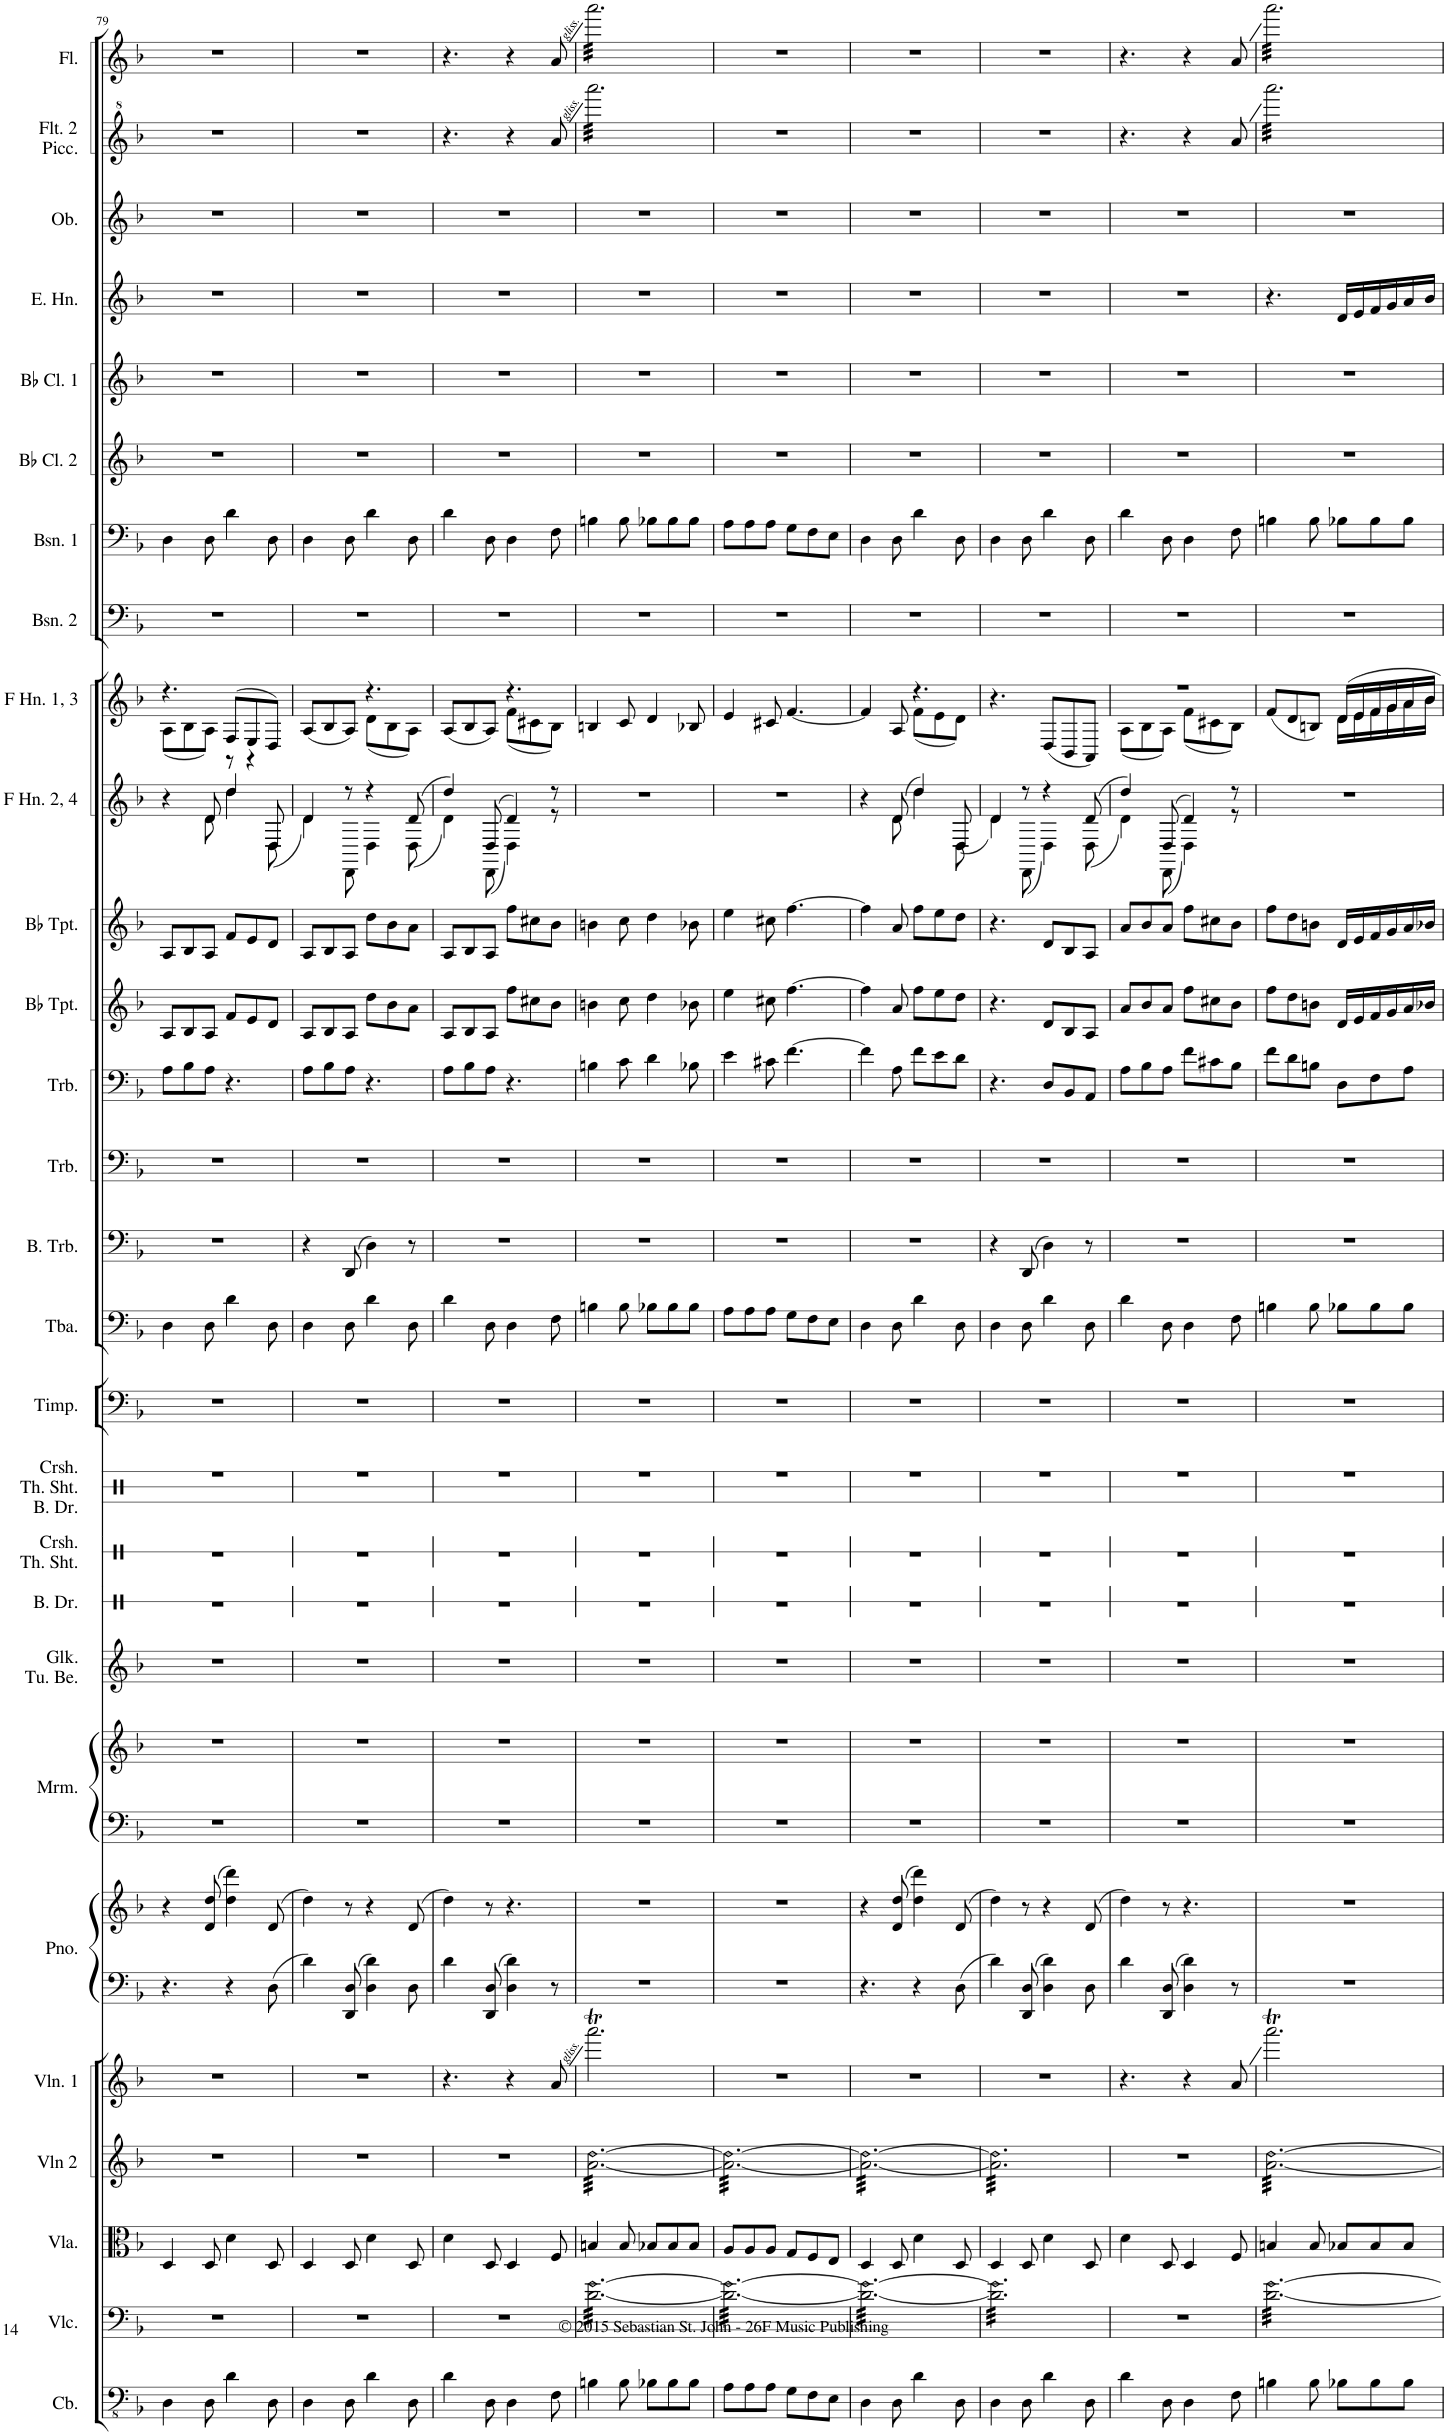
**kern	**kern	**kern	**kern	**kern	**kern	**kern	**kern	**kern	**kern	**kern	**kern	**kern	**kern	**kern	**kern	**kern	**kern	**kern	**kern	**kern	**kern	**kern	**kern	**kern	**kern	**kern	**kern	**kern	**kern
*part28	*part27	*part26	*part25	*part24	*part23	*part23	*part22	*part22	*part21	*part20	*part19	*part18	*part17	*part16	*part15	*part14	*part13	*part12	*part11	*part10	*part9	*part8	*part7	*part6	*part5	*part4	*part3	*part2	*part1
*staff30	*staff29	*staff28	*staff27	*staff26	*staff25	*staff24	*staff23	*staff22	*staff21	*staff20	*staff19	*staff18	*staff17	*staff16	*staff15	*staff14	*staff13	*staff12	*staff11	*staff10	*staff9	*staff8	*staff7	*staff6	*staff5	*staff4	*staff3	*staff2	*staff1
*I"Contrabass	*I"Violoncello	*I"Viola	*I"Violin 2	*I"Violin 1	*I"Piano	*	*I"Marimba	*	*I"Glockenspiel Tubular Bells	*I"Bass Drum	*I"Crash Thundersheet	*I"Crash Thundersheet Bass Drum	*I"Timpani	*I"Tuba	*I"Bass Trombone	*I"Trombone	*I"Trombone	*I"Bb Trumpet	*I"Trumpets in Bb	*I"Horn in F 2, 4	*I"Horn in F 1, 3	*I"Bassoon 2	*I"Bassoon 1	*I"Clarinets in Bb 2	*I"Bb Clarinet 1	*I"English Horn	*I"Oboes	*I"Flute 2 Piccolo	*I"Flutes
*I'Cb.	*I'Vlc.	*I'Vla.	*I'Vln 2	*I'Vln. 1	*I'Pno.	*	*I'Mrm.	*	*I'Glk. Tu. Be.	*I'B. Dr.	*I'Crsh. Th. Sht.	*I'Crsh. Th. Sht. B. Dr.	*I'Timp.	*I'Tba.	*I'B. Trb.	*I'Trb.	*I'Trb.	*I'Bb Tpt.	*	*	*	*I'Bsn. 2	*I'Bsn. 1	*	*I'Bb Cl. 1	*I'E. Hn.	*I'Ob.	*I'Flt. 2 Picc.	*I'Fl.
!!LO:PB:g=z
*clefFv4	*clefF4	*clefC3	*clefG2	*clefG2	*clefF4	*clefG2	*clefF4	*clefG2	*clefG2	*clefX	*clefX	*clefX	*clefF4	*clefF4	*clefF4	*clefF4	*clefF4	*clefG2	*clefG2	*clefG2	*clefG2	*clefF4	*clefF4	*clefG2	*clefG2	*clefG2	*clefG2	*clefG^2	*clefG2
*ITrd7c12	*	*	*	*	*	*	*	*	*	*	*	*	*	*	*	*	*	*ITrd1c2	*ITrd1c2	*ITrd4c7	*ITrd4c7	*	*	*ITrd1c2	*ITrd1c2	*ITrd4c7	*	*ITrd-7c-12	*
*k[b-]	*k[b-]	*k[b-]	*k[b-]	*k[b-]	*k[b-]	*k[b-]	*k[b-]	*k[b-]	*k[b-]	*k[]	*k[]	*k[]	*k[b-]	*k[b-]	*k[b-]	*k[b-]	*k[b-]	*k[b-]	*k[b-]	*k[b-]	*k[b-]	*k[b-]	*k[b-]	*k[b-]	*k[b-]	*k[b-]	*k[b-]	*k[b-]	*k[b-]
*M6/8	*M6/8	*M6/8	*M6/8	*M6/8	*M6/8	*M6/8	*M6/8	*M6/8	*M6/8	*M6/8	*M6/8	*M6/8	*M6/8	*M6/8	*M6/8	*M6/8	*M6/8	*M6/8	*M6/8	*M6/8	*M6/8	*M6/8	*M6/8	*M6/8	*M6/8	*M6/8	*M6/8	*M6/8	*M6/8
=79	=79	=79	=79	=79	=79	=79	=79	=79	=79	=79	=79	=79	=79	=79	=79	=79	=79	=79	=79	=79	=79	=79	=79	=79	=79	=79	=79	=79	=79
*	*	*	*	*	*	*	*	*	*	*	*	*	*	*	*	*	*	*	*	*^	*^	*	*	*	*	*	*	*	*
4DD\	2.r	4D/	2.r	2.r	4.r	4r	2.r	2.r	2.r	2.r	2.r	2.r	2.r	4D\	2.r	2.r	8A\L	8A/L	8A/L	4r	4ryy	4.r	(8A\L	2.r	4D\	2.r	2.r	2.r	2.r	2.r	2.r
.	.	.	.	.	.	.	.	.	.	.	.	.	.	.	.	.	8B-\	8B-/	8B-/	.	.	.	8B-\	.	.	.	.	.	.	.	.
8DD\	.	8D/	.	.	.	(8d/ 8dd/	.	.	.	.	.	.	.	8D\	.	.	8A\J	8A/J	8A/J	8d/	8d\	.	8A\J)	.	8D\	.	.	.	.	.	.
4D\	.	4d\	.	.	4r	4dd\ 4ddd\)	.	.	.	.	.	.	.	4d\	.	.	4.r	8f/L	8f/L	4dd/	4dd\	(8F/L	8r	.	4d\	.	.	.	.	.	.
.	.	.	.	.	.	.	.	.	.	.	.	.	.	.	.	.	.	8e/	8e/	.	.	8E/	4r	.	.	.	.	.	.	.	.
8DD\	.	8D/	.	.	8D\	(8d/	.	.	.	.	.	.	.	8D\	.	.	.	8d/J	8d/J	8D/	(8D\	8D/J)	.	.	8D\	.	.	.	.	.	.
=80	=80	=80	=80	=80	=80	=80	=80	=80	=80	=80	=80	=80	=80	=80	=80	=80	=80	=80	=80	=80	=80	=80	=80	=80	=80	=80	=80	=80	=80	=80	=80
4DD\	2.r	4D/	2.r	2.r	4d\	4dd\)	2.r	2.r	2.r	2.r	2.r	2.r	2.r	4D\	4r	2.r	8A\L	8A/L	8A/L	4d/	4d\)	(8A/L	4.ryy	2.r	4D\	2.r	2.r	2.r	2.r	2.r	2.r
.	.	.	.	.	.	.	.	.	.	.	.	.	.	.	.	.	8B-\	8B-/	8B-/	.	.	8B-/	.	.	.	.	.	.	.	.	.
8DD\	.	8D/	.	.	8DD/ 8D/	8r	.	.	.	.	.	.	.	8D\	(8DD/	.	8A\J	8A/J	8A/J	8r	8DD\	8A/J)	.	.	8D\	.	.	.	.	.	.
4D\	.	4d\	.	.	4D\ 4d\	4r	.	.	.	.	.	.	.	4d\	4D\)	.	4.r	8dd\L	8dd\L	4r	4D\	4.r	(8d\L	.	4d\	.	.	.	.	.	.
.	.	.	.	.	.	.	.	.	.	.	.	.	.	.	.	.	.	8b-\	8b-\	.	.	.	8B-\	.	.	.	.	.	.	.	.
8DD\	.	8D/	.	.	8D\	(8d/	.	.	.	.	.	.	.	8D\	8r	.	.	8a\J	8a\J	(8d/	(8D\	.	8A\J)	.	8D\	.	.	.	.	.	.
=81	=81	=81	=81	=81	=81	=81	=81	=81	=81	=81	=81	=81	=81	=81	=81	=81	=81	=81	=81	=81	=81	=81	=81	=81	=81	=81	=81	=81	=81	=81	=81
4D\	2.r	4d\	2.r	4.r	4d\	4dd\)	2.r	2.r	2.r	2.r	2.r	2.r	2.r	4d\	2.r	2.r	8A\L	8A/L	8A/L	4dd/)	4d\)	(8A/L	4.ryy	2.r	4d\	2.r	2.r	2.r	2.r	4.r	4.r
.	.	.	.	.	.	.	.	.	.	.	.	.	.	.	.	.	8B-\	8B-/	8B-/	.	.	8B-/	.	.	.	.	.	.	.	.	.
8DD\	.	8D/	.	.	8DD/ 8D/	8r	.	.	.	.	.	.	.	8D\	.	.	8A\J	8A/J	8A/J	(8D/	(8DD\	8A/J)	.	.	8D\	.	.	.	.	.	.
4DD\	.	4D/	.	4r	4D\ 4d\	4.r	.	.	.	.	.	.	.	4D\	.	.	4.r	8ff\L	8ff\L	4d/)	4D\)	4.r	(8f\L	.	4D\	.	.	.	.	4r	4r
.	.	.	.	.	.	.	.	.	.	.	.	.	.	.	.	.	.	8cc#X\	8cc#X\	.	.	.	8c#X\	.	.	.	.	.	.	.	.
8FF\	.	8F/	.	8a/	8r	.	.	.	.	.	.	.	.	8F\	.	.	.	8b-\J	8b-\J	8r	8r	.	8B-\J)	.	8F\	.	.	.	.	8aa/	8a/
*	*	*	*	*	*	*	*	*	*	*	*	*	*	*	*	*	*	*	*	*v	*v	*	*	*	*	*	*	*	*	*	*
*	*	*	*	*	*	*	*	*	*	*	*	*	*	*	*	*	*	*	*	*	*v	*v	*	*	*	*	*	*	*	*
=82	=82	=82	=82	=82	=82	=82	=82	=82	=82	=82	=82	=82	=82	=82	=82	=82	=82	=82	=82	=82	=82	=82	=82	=82	=82	=82	=82	=82	=82
*	*tremolo	*	*	*	*	*	*	*	*	*	*	*	*	*	*	*	*	*	*	*	*	*	*	*	*	*	*	*	*
*	*	*	*tremolo	*	*	*	*	*	*	*	*	*	*	*	*	*	*	*	*	*	*	*	*	*	*	*	*	*	*
*	*	*	*	*	*	*	*	*	*	*	*	*	*	*	*	*	*	*	*	*	*	*	*	*	*	*	*	*tremolo	*
*	*	*	*	*	*	*	*	*	*	*	*	*	*	*	*	*	*	*	*	*	*	*	*	*	*	*	*	*	*tremolo
4BBn\	[32d\ [32g\LLL	4Bn/	[32a\ [32dd\LLL	2.aaat\	2.r	2.r	2.r	2.r	2.r	2.r	2.r	2.r	2.r	4Bn\	2.r	2.r	4Bn\	4bn\	4bn\	2.r	4Bn/	2.r	4Bn\	2.r	2.r	2.r	2.r	32aaaa\LLL	32aaa\LLL
.	32d\ 32g\	.	32a\ 32dd\	.	.	.	.	.	.	.	.	.	.	.	.	.	.	.	.	.	.	.	.	.	.	.	.	32aaaa\	32aaa\
.	32d\ 32g\	.	32a\ 32dd\	.	.	.	.	.	.	.	.	.	.	.	.	.	.	.	.	.	.	.	.	.	.	.	.	32aaaa\	32aaa\
.	32d\ 32g\	.	32a\ 32dd\	.	.	.	.	.	.	.	.	.	.	.	.	.	.	.	.	.	.	.	.	.	.	.	.	32aaaa\	32aaa\
.	32d\ 32g\	.	32a\ 32dd\	.	.	.	.	.	.	.	.	.	.	.	.	.	.	.	.	.	.	.	.	.	.	.	.	32aaaa\	32aaa\
.	32d\ 32g\	.	32a\ 32dd\	.	.	.	.	.	.	.	.	.	.	.	.	.	.	.	.	.	.	.	.	.	.	.	.	32aaaa\	32aaa\
.	32d\ 32g\	.	32a\ 32dd\	.	.	.	.	.	.	.	.	.	.	.	.	.	.	.	.	.	.	.	.	.	.	.	.	32aaaa\	32aaa\
.	32d\ 32g\	.	32a\ 32dd\	.	.	.	.	.	.	.	.	.	.	.	.	.	.	.	.	.	.	.	.	.	.	.	.	32aaaa\	32aaa\
8BB\	32d\ 32g\	8B/	32a\ 32dd\	.	.	.	.	.	.	.	.	.	.	8B\	.	.	8c\	8cc\	8cc\	.	8c/	.	8B\	.	.	.	.	32aaaa\	32aaa\
.	32d\ 32g\	.	32a\ 32dd\	.	.	.	.	.	.	.	.	.	.	.	.	.	.	.	.	.	.	.	.	.	.	.	.	32aaaa\	32aaa\
.	32d\ 32g\	.	32a\ 32dd\	.	.	.	.	.	.	.	.	.	.	.	.	.	.	.	.	.	.	.	.	.	.	.	.	32aaaa\	32aaa\
.	32d\ 32g\	.	32a\ 32dd\	.	.	.	.	.	.	.	.	.	.	.	.	.	.	.	.	.	.	.	.	.	.	.	.	32aaaa\	32aaa\
8BB-X\L	32d\ 32g\	8B-X/L	32a\ 32dd\	.	.	.	.	.	.	.	.	.	.	8B-X\L	.	.	4d\	4dd\	4dd\	.	4d/	.	8B-X\L	.	.	.	.	32aaaa\	32aaa\
.	32d\ 32g\	.	32a\ 32dd\	.	.	.	.	.	.	.	.	.	.	.	.	.	.	.	.	.	.	.	.	.	.	.	.	32aaaa\	32aaa\
.	32d\ 32g\	.	32a\ 32dd\	.	.	.	.	.	.	.	.	.	.	.	.	.	.	.	.	.	.	.	.	.	.	.	.	32aaaa\	32aaa\
.	32d\ 32g\	.	32a\ 32dd\	.	.	.	.	.	.	.	.	.	.	.	.	.	.	.	.	.	.	.	.	.	.	.	.	32aaaa\	32aaa\
8BB-\	32d\ 32g\	8B-/	32a\ 32dd\	.	.	.	.	.	.	.	.	.	.	8B-\	.	.	.	.	.	.	.	.	8B-\	.	.	.	.	32aaaa\	32aaa\
.	32d\ 32g\	.	32a\ 32dd\	.	.	.	.	.	.	.	.	.	.	.	.	.	.	.	.	.	.	.	.	.	.	.	.	32aaaa\	32aaa\
.	32d\ 32g\	.	32a\ 32dd\	.	.	.	.	.	.	.	.	.	.	.	.	.	.	.	.	.	.	.	.	.	.	.	.	32aaaa\	32aaa\
.	32d\ 32g\	.	32a\ 32dd\	.	.	.	.	.	.	.	.	.	.	.	.	.	.	.	.	.	.	.	.	.	.	.	.	32aaaa\	32aaa\
8BB-\J	32d\ 32g\	8B-/J	32a\ 32dd\	.	.	.	.	.	.	.	.	.	.	8B-\J	.	.	8B-X\	8b-X\	8b-X\	.	8B-X/	.	8B-\J	.	.	.	.	32aaaa\	32aaa\
.	32d\ 32g\	.	32a\ 32dd\	.	.	.	.	.	.	.	.	.	.	.	.	.	.	.	.	.	.	.	.	.	.	.	.	32aaaa\	32aaa\
.	32d\ 32g\	.	32a\ 32dd\	.	.	.	.	.	.	.	.	.	.	.	.	.	.	.	.	.	.	.	.	.	.	.	.	32aaaa\	32aaa\
.	32d\ 32g\JJJ	.	32a\ 32dd\JJJ	.	.	.	.	.	.	.	.	.	.	.	.	.	.	.	.	.	.	.	.	.	.	.	.	32aaaa\JJJ	32aaa\JJJ
*	*	*	*	*	*	*	*	*	*	*	*	*	*	*	*	*	*	*	*	*	*	*	*	*	*	*	*	*	*Xtremolo
*	*	*	*	*	*	*	*	*	*	*	*	*	*	*	*	*	*	*	*	*	*	*	*	*	*	*	*	*Xtremolo	*
=83	=83	=83	=83	=83	=83	=83	=83	=83	=83	=83	=83	=83	=83	=83	=83	=83	=83	=83	=83	=83	=83	=83	=83	=83	=83	=83	=83	=83	=83
8AA\L	32d\ 32g\LLL	8A/L	32a\ 32dd\LLL	2.r	2.r	2.r	2.r	2.r	2.r	2.r	2.r	2.r	2.r	8A\L	2.r	2.r	4e\	4ee\	4ee\	2.r	4e/	2.r	8A\L	2.r	2.r	2.r	2.r	2.r	2.r
.	32d\ 32g\	.	32a\ 32dd\	.	.	.	.	.	.	.	.	.	.	.	.	.	.	.	.	.	.	.	.	.	.	.	.	.	.
.	32d\ 32g\	.	32a\ 32dd\	.	.	.	.	.	.	.	.	.	.	.	.	.	.	.	.	.	.	.	.	.	.	.	.	.	.
.	32d\ 32g\	.	32a\ 32dd\	.	.	.	.	.	.	.	.	.	.	.	.	.	.	.	.	.	.	.	.	.	.	.	.	.	.
8AA\	32d\ 32g\	8A/	32a\ 32dd\	.	.	.	.	.	.	.	.	.	.	8A\	.	.	.	.	.	.	.	.	8A\	.	.	.	.	.	.
.	32d\ 32g\	.	32a\ 32dd\	.	.	.	.	.	.	.	.	.	.	.	.	.	.	.	.	.	.	.	.	.	.	.	.	.	.
.	32d\ 32g\	.	32a\ 32dd\	.	.	.	.	.	.	.	.	.	.	.	.	.	.	.	.	.	.	.	.	.	.	.	.	.	.
.	32d\ 32g\	.	32a\ 32dd\	.	.	.	.	.	.	.	.	.	.	.	.	.	.	.	.	.	.	.	.	.	.	.	.	.	.
8AA\J	32d\ 32g\	8A/J	32a\ 32dd\	.	.	.	.	.	.	.	.	.	.	8A\J	.	.	8c#X\	8cc#X\	8cc#X\	.	8c#X/	.	8A\J	.	.	.	.	.	.
.	32d\ 32g\	.	32a\ 32dd\	.	.	.	.	.	.	.	.	.	.	.	.	.	.	.	.	.	.	.	.	.	.	.	.	.	.
.	32d\ 32g\	.	32a\ 32dd\	.	.	.	.	.	.	.	.	.	.	.	.	.	.	.	.	.	.	.	.	.	.	.	.	.	.
.	32d\ 32g\	.	32a\ 32dd\	.	.	.	.	.	.	.	.	.	.	.	.	.	.	.	.	.	.	.	.	.	.	.	.	.	.
8GG\L	32d\ 32g\	8G/L	32a\ 32dd\	.	.	.	.	.	.	.	.	.	.	8G\L	.	.	[4.f\	[4.ff\	[4.ff\	.	[4.f/	.	8G\L	.	.	.	.	.	.
.	32d\ 32g\	.	32a\ 32dd\	.	.	.	.	.	.	.	.	.	.	.	.	.	.	.	.	.	.	.	.	.	.	.	.	.	.
.	32d\ 32g\	.	32a\ 32dd\	.	.	.	.	.	.	.	.	.	.	.	.	.	.	.	.	.	.	.	.	.	.	.	.	.	.
.	32d\ 32g\	.	32a\ 32dd\	.	.	.	.	.	.	.	.	.	.	.	.	.	.	.	.	.	.	.	.	.	.	.	.	.	.
8FF\	32d\ 32g\	8F/	32a\ 32dd\	.	.	.	.	.	.	.	.	.	.	8F\	.	.	.	.	.	.	.	.	8F\	.	.	.	.	.	.
.	32d\ 32g\	.	32a\ 32dd\	.	.	.	.	.	.	.	.	.	.	.	.	.	.	.	.	.	.	.	.	.	.	.	.	.	.
.	32d\ 32g\	.	32a\ 32dd\	.	.	.	.	.	.	.	.	.	.	.	.	.	.	.	.	.	.	.	.	.	.	.	.	.	.
.	32d\ 32g\	.	32a\ 32dd\	.	.	.	.	.	.	.	.	.	.	.	.	.	.	.	.	.	.	.	.	.	.	.	.	.	.
8EE\J	32d\ 32g\	8E/J	32a\ 32dd\	.	.	.	.	.	.	.	.	.	.	8E\J	.	.	.	.	.	.	.	.	8E\J	.	.	.	.	.	.
.	32d\ 32g\	.	32a\ 32dd\	.	.	.	.	.	.	.	.	.	.	.	.	.	.	.	.	.	.	.	.	.	.	.	.	.	.
.	32d\ 32g\	.	32a\ 32dd\	.	.	.	.	.	.	.	.	.	.	.	.	.	.	.	.	.	.	.	.	.	.	.	.	.	.
.	32d\ 32g\JJJ	.	32a\ 32dd\JJJ	.	.	.	.	.	.	.	.	.	.	.	.	.	.	.	.	.	.	.	.	.	.	.	.	.	.
=84	=84	=84	=84	=84	=84	=84	=84	=84	=84	=84	=84	=84	=84	=84	=84	=84	=84	=84	=84	=84	=84	=84	=84	=84	=84	=84	=84	=84	=84
*	*	*	*	*	*	*	*	*	*	*	*	*	*	*	*	*	*	*	*	*^	*^	*	*	*	*	*	*	*	*
4DD\	32d\ 32g\LLL	4D/	32a\ 32dd\LLL	2.r	4.r	4r	2.r	2.r	2.r	2.r	2.r	2.r	2.r	4D\	2.r	2.r	4f\]	4ff\]	4ff\]	4r	4ryy	4f/]	4.ryy	2.r	4D\	2.r	2.r	2.r	2.r	2.r	2.r
.	32d\ 32g\	.	32a\ 32dd\	.	.	.	.	.	.	.	.	.	.	.	.	.	.	.	.	.	.	.	.	.	.	.	.	.	.	.	.
.	32d\ 32g\	.	32a\ 32dd\	.	.	.	.	.	.	.	.	.	.	.	.	.	.	.	.	.	.	.	.	.	.	.	.	.	.	.	.
.	32d\ 32g\	.	32a\ 32dd\	.	.	.	.	.	.	.	.	.	.	.	.	.	.	.	.	.	.	.	.	.	.	.	.	.	.	.	.
.	32d\ 32g\	.	32a\ 32dd\	.	.	.	.	.	.	.	.	.	.	.	.	.	.	.	.	.	.	.	.	.	.	.	.	.	.	.	.
.	32d\ 32g\	.	32a\ 32dd\	.	.	.	.	.	.	.	.	.	.	.	.	.	.	.	.	.	.	.	.	.	.	.	.	.	.	.	.
.	32d\ 32g\	.	32a\ 32dd\	.	.	.	.	.	.	.	.	.	.	.	.	.	.	.	.	.	.	.	.	.	.	.	.	.	.	.	.
.	32d\ 32g\	.	32a\ 32dd\	.	.	.	.	.	.	.	.	.	.	.	.	.	.	.	.	.	.	.	.	.	.	.	.	.	.	.	.
8DD\	32d\ 32g\	8D/	32a\ 32dd\	.	.	(8d/ 8dd/	.	.	.	.	.	.	.	8D\	.	.	8A\	8a/	8a/	(8d/	8d\	8A/	.	.	8D\	.	.	.	.	.	.
.	32d\ 32g\	.	32a\ 32dd\	.	.	.	.	.	.	.	.	.	.	.	.	.	.	.	.	.	.	.	.	.	.	.	.	.	.	.	.
.	32d\ 32g\	.	32a\ 32dd\	.	.	.	.	.	.	.	.	.	.	.	.	.	.	.	.	.	.	.	.	.	.	.	.	.	.	.	.
.	32d\ 32g\	.	32a\ 32dd\	.	.	.	.	.	.	.	.	.	.	.	.	.	.	.	.	.	.	.	.	.	.	.	.	.	.	.	.
4D\	32d\ 32g\	4d\	32a\ 32dd\	.	4r	4dd\ 4ddd\)	.	.	.	.	.	.	.	4d\	.	.	8f\L	8ff\L	8ff\L	4dd/)	4dd\	4.r	(8f\L	.	4d\	.	.	.	.	.	.
.	32d\ 32g\	.	32a\ 32dd\	.	.	.	.	.	.	.	.	.	.	.	.	.	.	.	.	.	.	.	.	.	.	.	.	.	.	.	.
.	32d\ 32g\	.	32a\ 32dd\	.	.	.	.	.	.	.	.	.	.	.	.	.	.	.	.	.	.	.	.	.	.	.	.	.	.	.	.
.	32d\ 32g\	.	32a\ 32dd\	.	.	.	.	.	.	.	.	.	.	.	.	.	.	.	.	.	.	.	.	.	.	.	.	.	.	.	.
.	32d\ 32g\	.	32a\ 32dd\	.	.	.	.	.	.	.	.	.	.	.	.	.	8e\	8ee\	8ee\	.	.	.	8e\	.	.	.	.	.	.	.	.
.	32d\ 32g\	.	32a\ 32dd\	.	.	.	.	.	.	.	.	.	.	.	.	.	.	.	.	.	.	.	.	.	.	.	.	.	.	.	.
.	32d\ 32g\	.	32a\ 32dd\	.	.	.	.	.	.	.	.	.	.	.	.	.	.	.	.	.	.	.	.	.	.	.	.	.	.	.	.
.	32d\ 32g\	.	32a\ 32dd\	.	.	.	.	.	.	.	.	.	.	.	.	.	.	.	.	.	.	.	.	.	.	.	.	.	.	.	.
8DD\	32d\ 32g\	8D/	32a\ 32dd\	.	8D\	(8d/	.	.	.	.	.	.	.	8D\	.	.	8d\J	8dd\J	8dd\J	(8D/	8D\	.	8d\J)	.	8D\	.	.	.	.	.	.
.	32d\ 32g\	.	32a\ 32dd\	.	.	.	.	.	.	.	.	.	.	.	.	.	.	.	.	.	.	.	.	.	.	.	.	.	.	.	.
.	32d\ 32g\	.	32a\ 32dd\	.	.	.	.	.	.	.	.	.	.	.	.	.	.	.	.	.	.	.	.	.	.	.	.	.	.	.	.
.	32d\ 32g\JJJ	.	32a\ 32dd\JJJ	.	.	.	.	.	.	.	.	.	.	.	.	.	.	.	.	.	.	.	.	.	.	.	.	.	.	.	.
*	*	*	*	*	*	*	*	*	*	*	*	*	*	*	*	*	*	*	*	*	*	*v	*v	*	*	*	*	*	*	*	*
=85	=85	=85	=85	=85	=85	=85	=85	=85	=85	=85	=85	=85	=85	=85	=85	=85	=85	=85	=85	=85	=85	=85	=85	=85	=85	=85	=85	=85	=85	=85
4DD\	32d\] 32g\]LLL	4D/	32a\] 32dd\]LLL	2.r	4d\	4dd\)	2.r	2.r	2.r	2.r	2.r	2.r	2.r	4D\	4r	2.r	4.r	4.r	4.r	4d/	4d\)	4.r	2.r	4D\	2.r	2.r	2.r	2.r	2.r	2.r
.	32d\ 32g\	.	32a\ 32dd\	.	.	.	.	.	.	.	.	.	.	.	.	.	.	.	.	.	.	.	.	.	.	.	.	.	.	.
.	32d\ 32g\	.	32a\ 32dd\	.	.	.	.	.	.	.	.	.	.	.	.	.	.	.	.	.	.	.	.	.	.	.	.	.	.	.
.	32d\ 32g\	.	32a\ 32dd\	.	.	.	.	.	.	.	.	.	.	.	.	.	.	.	.	.	.	.	.	.	.	.	.	.	.	.
.	32d\ 32g\	.	32a\ 32dd\	.	.	.	.	.	.	.	.	.	.	.	.	.	.	.	.	.	.	.	.	.	.	.	.	.	.	.
.	32d\ 32g\	.	32a\ 32dd\	.	.	.	.	.	.	.	.	.	.	.	.	.	.	.	.	.	.	.	.	.	.	.	.	.	.	.
.	32d\ 32g\	.	32a\ 32dd\	.	.	.	.	.	.	.	.	.	.	.	.	.	.	.	.	.	.	.	.	.	.	.	.	.	.	.
.	32d\ 32g\	.	32a\ 32dd\	.	.	.	.	.	.	.	.	.	.	.	.	.	.	.	.	.	.	.	.	.	.	.	.	.	.	.
8DD\	32d\ 32g\	8D/	32a\ 32dd\	.	8DD/ 8D/	8r	.	.	.	.	.	.	.	8D\	(8DD/	.	.	.	.	8r	(8DD\	.	.	8D\	.	.	.	.	.	.
.	32d\ 32g\	.	32a\ 32dd\	.	.	.	.	.	.	.	.	.	.	.	.	.	.	.	.	.	.	.	.	.	.	.	.	.	.	.
.	32d\ 32g\	.	32a\ 32dd\	.	.	.	.	.	.	.	.	.	.	.	.	.	.	.	.	.	.	.	.	.	.	.	.	.	.	.
.	32d\ 32g\	.	32a\ 32dd\	.	.	.	.	.	.	.	.	.	.	.	.	.	.	.	.	.	.	.	.	.	.	.	.	.	.	.
4D\	32d\ 32g\	4d\	32a\ 32dd\	.	4D\ 4d\	4r	.	.	.	.	.	.	.	4d\	4D\)	.	8D/L	8d/L	8d/L	4r	4D\)	(8D/L	.	4d\	.	.	.	.	.	.
.	32d\ 32g\	.	32a\ 32dd\	.	.	.	.	.	.	.	.	.	.	.	.	.	.	.	.	.	.	.	.	.	.	.	.	.	.	.
.	32d\ 32g\	.	32a\ 32dd\	.	.	.	.	.	.	.	.	.	.	.	.	.	.	.	.	.	.	.	.	.	.	.	.	.	.	.
.	32d\ 32g\	.	32a\ 32dd\	.	.	.	.	.	.	.	.	.	.	.	.	.	.	.	.	.	.	.	.	.	.	.	.	.	.	.
.	32d\ 32g\	.	32a\ 32dd\	.	.	.	.	.	.	.	.	.	.	.	.	.	8BB-/	8B-/	8B-/	.	.	8BB-/	.	.	.	.	.	.	.	.
.	32d\ 32g\	.	32a\ 32dd\	.	.	.	.	.	.	.	.	.	.	.	.	.	.	.	.	.	.	.	.	.	.	.	.	.	.	.
.	32d\ 32g\	.	32a\ 32dd\	.	.	.	.	.	.	.	.	.	.	.	.	.	.	.	.	.	.	.	.	.	.	.	.	.	.	.
.	32d\ 32g\	.	32a\ 32dd\	.	.	.	.	.	.	.	.	.	.	.	.	.	.	.	.	.	.	.	.	.	.	.	.	.	.	.
8DD\	32d\ 32g\	8D/	32a\ 32dd\	.	8D\	(8d/	.	.	.	.	.	.	.	8D\	8r	.	8AA/J	8A/J	8A/J	(8d/	(8D\	8AA/J)	.	8D\	.	.	.	.	.	.
.	32d\ 32g\	.	32a\ 32dd\	.	.	.	.	.	.	.	.	.	.	.	.	.	.	.	.	.	.	.	.	.	.	.	.	.	.	.
.	32d\ 32g\	.	32a\ 32dd\	.	.	.	.	.	.	.	.	.	.	.	.	.	.	.	.	.	.	.	.	.	.	.	.	.	.	.
.	32d\ 32g\JJJ	.	32a\ 32dd\JJJ	.	.	.	.	.	.	.	.	.	.	.	.	.	.	.	.	.	.	.	.	.	.	.	.	.	.	.
=86	=86	=86	=86	=86	=86	=86	=86	=86	=86	=86	=86	=86	=86	=86	=86	=86	=86	=86	=86	=86	=86	=86	=86	=86	=86	=86	=86	=86	=86	=86
*	*	*	*	*	*	*	*	*	*	*	*	*	*	*	*	*	*	*	*	*	*	*^	*	*	*	*	*	*	*	*
4D\	2.r	4d\	2.r	4.r	4d\	4dd\)	2.r	2.r	2.r	2.r	2.r	2.r	2.r	4d\	2.r	2.r	8A\L	8a/L	8a/L	4dd/)	4d\)	2.r	(8A\L	2.r	4d\	2.r	2.r	2.r	2.r	4.r	4.r
.	.	.	.	.	.	.	.	.	.	.	.	.	.	.	.	.	8B-\	8b-/	8b-/	.	.	.	8B-\	.	.	.	.	.	.	.	.
8DD\	.	8D/	.	.	8DD/ 8D/	8r	.	.	.	.	.	.	.	8D\	.	.	8A\J	8a/J	8a/J	(8D/	(8DD\	.	8A\J)	.	8D\	.	.	.	.	.	.
4DD\	.	4D/	.	4r	4D\ 4d\	4.r	.	.	.	.	.	.	.	4D\	.	.	8f\L	8ff\L	8ff\L	4d/)	4D\)	.	(8f\L	.	4D\	.	.	.	.	4r	4r
.	.	.	.	.	.	.	.	.	.	.	.	.	.	.	.	.	8c#X\	8cc#X\	8cc#X\	.	.	.	8c#X\	.	.	.	.	.	.	.	.
8FF\	.	8F/	.	8a/	8r	.	.	.	.	.	.	.	.	8F\	.	.	8B-\J	8b-\J	8b-\J	8r	8r	.	8B-\J)	.	8F\	.	.	.	.	8aa/	8a/
*	*	*	*	*	*	*	*	*	*	*	*	*	*	*	*	*	*	*	*	*v	*v	*	*	*	*	*	*	*	*	*	*
=87	=87	=87	=87	=87	=87	=87	=87	=87	=87	=87	=87	=87	=87	=87	=87	=87	=87	=87	=87	=87	=87	=87	=87	=87	=87	=87	=87	=87	=87	=87
*	*	*	*	*	*	*	*	*	*	*	*	*	*	*	*	*	*	*	*	*	*	*	*	*	*	*	*	*	*tremolo	*
*	*	*	*	*	*	*	*	*	*	*	*	*	*	*	*	*	*	*	*	*	*	*	*	*	*	*	*	*	*	*tremolo
4BBn\	[32d\ [32g\LLL	4Bn/	[32a\ [32dd\LLL	2.aaat\	2.r	2.r	2.r	2.r	2.r	2.r	2.r	2.r	2.r	4Bn\	2.r	2.r	8f\L	8ff\L	8ff\L	2.r	(8f/L	4.ryy	2.r	4Bn\	2.r	2.r	4.r	2.r	32aaaa\LLL	32aaa\LLL
.	32d\ 32g\	.	32a\ 32dd\	.	.	.	.	.	.	.	.	.	.	.	.	.	.	.	.	.	.	.	.	.	.	.	.	.	32aaaa\	32aaa\
.	32d\ 32g\	.	32a\ 32dd\	.	.	.	.	.	.	.	.	.	.	.	.	.	.	.	.	.	.	.	.	.	.	.	.	.	32aaaa\	32aaa\
.	32d\ 32g\	.	32a\ 32dd\	.	.	.	.	.	.	.	.	.	.	.	.	.	.	.	.	.	.	.	.	.	.	.	.	.	32aaaa\	32aaa\
.	32d\ 32g\	.	32a\ 32dd\	.	.	.	.	.	.	.	.	.	.	.	.	.	8d\	8dd\	8dd\	.	8d/	.	.	.	.	.	.	.	32aaaa\	32aaa\
.	32d\ 32g\	.	32a\ 32dd\	.	.	.	.	.	.	.	.	.	.	.	.	.	.	.	.	.	.	.	.	.	.	.	.	.	32aaaa\	32aaa\
.	32d\ 32g\	.	32a\ 32dd\	.	.	.	.	.	.	.	.	.	.	.	.	.	.	.	.	.	.	.	.	.	.	.	.	.	32aaaa\	32aaa\
.	32d\ 32g\	.	32a\ 32dd\	.	.	.	.	.	.	.	.	.	.	.	.	.	.	.	.	.	.	.	.	.	.	.	.	.	32aaaa\	32aaa\
8BB\	32d\ 32g\	8B/	32a\ 32dd\	.	.	.	.	.	.	.	.	.	.	8B\	.	.	8Bn\J	8bn\J	8bn\J	.	8Bn/J)	.	.	8B\	.	.	.	.	32aaaa\	32aaa\
.	32d\ 32g\	.	32a\ 32dd\	.	.	.	.	.	.	.	.	.	.	.	.	.	.	.	.	.	.	.	.	.	.	.	.	.	32aaaa\	32aaa\
.	32d\ 32g\	.	32a\ 32dd\	.	.	.	.	.	.	.	.	.	.	.	.	.	.	.	.	.	.	.	.	.	.	.	.	.	32aaaa\	32aaa\
.	32d\ 32g\	.	32a\ 32dd\	.	.	.	.	.	.	.	.	.	.	.	.	.	.	.	.	.	.	.	.	.	.	.	.	.	32aaaa\	32aaa\
8BB-X\L	32d\ 32g\	8B-X/L	32a\ 32dd\	.	.	.	.	.	.	.	.	.	.	8B-X\L	.	.	8D\L	16d/LL	16d/LL	.	16d/LL	16d\LL	.	8B-X\L	.	.	16d/LL	.	32aaaa\	32aaa\
.	32d\ 32g\	.	32a\ 32dd\	.	.	.	.	.	.	.	.	.	.	.	.	.	.	.	.	.	.	.	.	.	.	.	.	.	32aaaa\	32aaa\
.	32d\ 32g\	.	32a\ 32dd\	.	.	.	.	.	.	.	.	.	.	.	.	.	.	16e/	16e/	.	16e/	16e\	.	.	.	.	16e/	.	32aaaa\	32aaa\
.	32d\ 32g\	.	32a\ 32dd\	.	.	.	.	.	.	.	.	.	.	.	.	.	.	.	.	.	.	.	.	.	.	.	.	.	32aaaa\	32aaa\
8BB-\	32d\ 32g\	8B-/	32a\ 32dd\	.	.	.	.	.	.	.	.	.	.	8B-\	.	.	8F\	16f/	16f/	.	16f/	16f\	.	8B-\	.	.	16f/	.	32aaaa\	32aaa\
.	32d\ 32g\	.	32a\ 32dd\	.	.	.	.	.	.	.	.	.	.	.	.	.	.	.	.	.	.	.	.	.	.	.	.	.	32aaaa\	32aaa\
.	32d\ 32g\	.	32a\ 32dd\	.	.	.	.	.	.	.	.	.	.	.	.	.	.	16g/	16g/	.	16g/	16g\	.	.	.	.	16g/	.	32aaaa\	32aaa\
.	32d\ 32g\	.	32a\ 32dd\	.	.	.	.	.	.	.	.	.	.	.	.	.	.	.	.	.	.	.	.	.	.	.	.	.	32aaaa\	32aaa\
8BB-\J	32d\ 32g\	8B-/J	32a\ 32dd\	.	.	.	.	.	.	.	.	.	.	8B-\J	.	.	8A\J	16a/	16a/	.	16a/	16a\	.	8B-\J	.	.	16a/	.	32aaaa\	32aaa\
.	32d\ 32g\	.	32a\ 32dd\	.	.	.	.	.	.	.	.	.	.	.	.	.	.	.	.	.	.	.	.	.	.	.	.	.	32aaaa\	32aaa\
.	32d\ 32g\	.	32a\ 32dd\	.	.	.	.	.	.	.	.	.	.	.	.	.	.	16b-X/JJ	16b-X/JJ	.	16b-/JJ	16b-\JJ	.	.	.	.	16b-/JJ	.	32aaaa\	32aaa\
.	32d\ 32g\JJJ	.	32a\ 32dd\JJJ	.	.	.	.	.	.	.	.	.	.	.	.	.	.	.	.	.	.	.	.	.	.	.	.	.	32aaaa\JJJ	32aaa\JJJ
*	*	*	*	*	*	*	*	*	*	*	*	*	*	*	*	*	*	*	*	*	*	*	*	*	*	*	*	*	*	*Xtremolo
*	*	*	*	*	*	*	*	*	*	*	*	*	*	*	*	*	*	*	*	*	*	*	*	*	*	*	*	*	*Xtremolo	*
*	*	*	*Xtremolo	*	*	*	*	*	*	*	*	*	*	*	*	*	*	*	*	*	*	*	*	*	*	*	*	*	*	*
*	*Xtremolo	*	*	*	*	*	*	*	*	*	*	*	*	*	*	*	*	*	*	*	*	*	*	*	*	*	*	*	*	*
*	*	*	*	*	*	*	*	*	*	*	*	*	*	*	*	*	*	*	*	*	*v	*v	*	*	*	*	*	*	*	*
=	=	=	=	=	=	=	=	=	=	=	=	=	=	=	=	=	=	=	=	=	=	=	=	=	=	=	=	=	=
*-	*-	*-	*-	*-	*-	*-	*-	*-	*-	*-	*-	*-	*-	*-	*-	*-	*-	*-	*-	*-	*-	*-	*-	*-	*-	*-	*-	*-	*-
